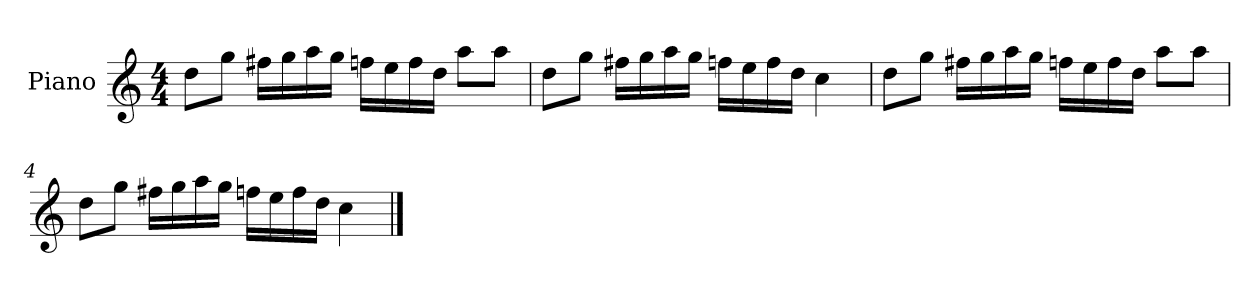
**kern
*part1
*staff1
*I"Piano
*I'P-no
*clefG2
*k[]
*M4/4
*MM90
=1
8dd\L
8gg\J
16ff#X\LL
16gg\
16aa\
16gg\JJ
16ffn\LL
16ee\
16ff\
16dd\JJ
8aa\L
8aa\J
=2
8dd\L
8gg\J
16ff#X\LL
16gg\
16aa\
16gg\JJ
16ffn\LL
16ee\
16ff\
16dd\JJ
4cc\
=3
8dd\L
8gg\J
16ff#X\LL
16gg\
16aa\
16gg\JJ
16ffn\LL
16ee\
16ff\
16dd\JJ
8aa\L
8aa\J
!!LO:LB:g=z
=4
8dd\L
8gg\J
16ff#X\LL
16gg\
16aa\
16gg\JJ
16ffn\LL
16ee\
16ff\
16dd\JJ
4cc\
==
*-
